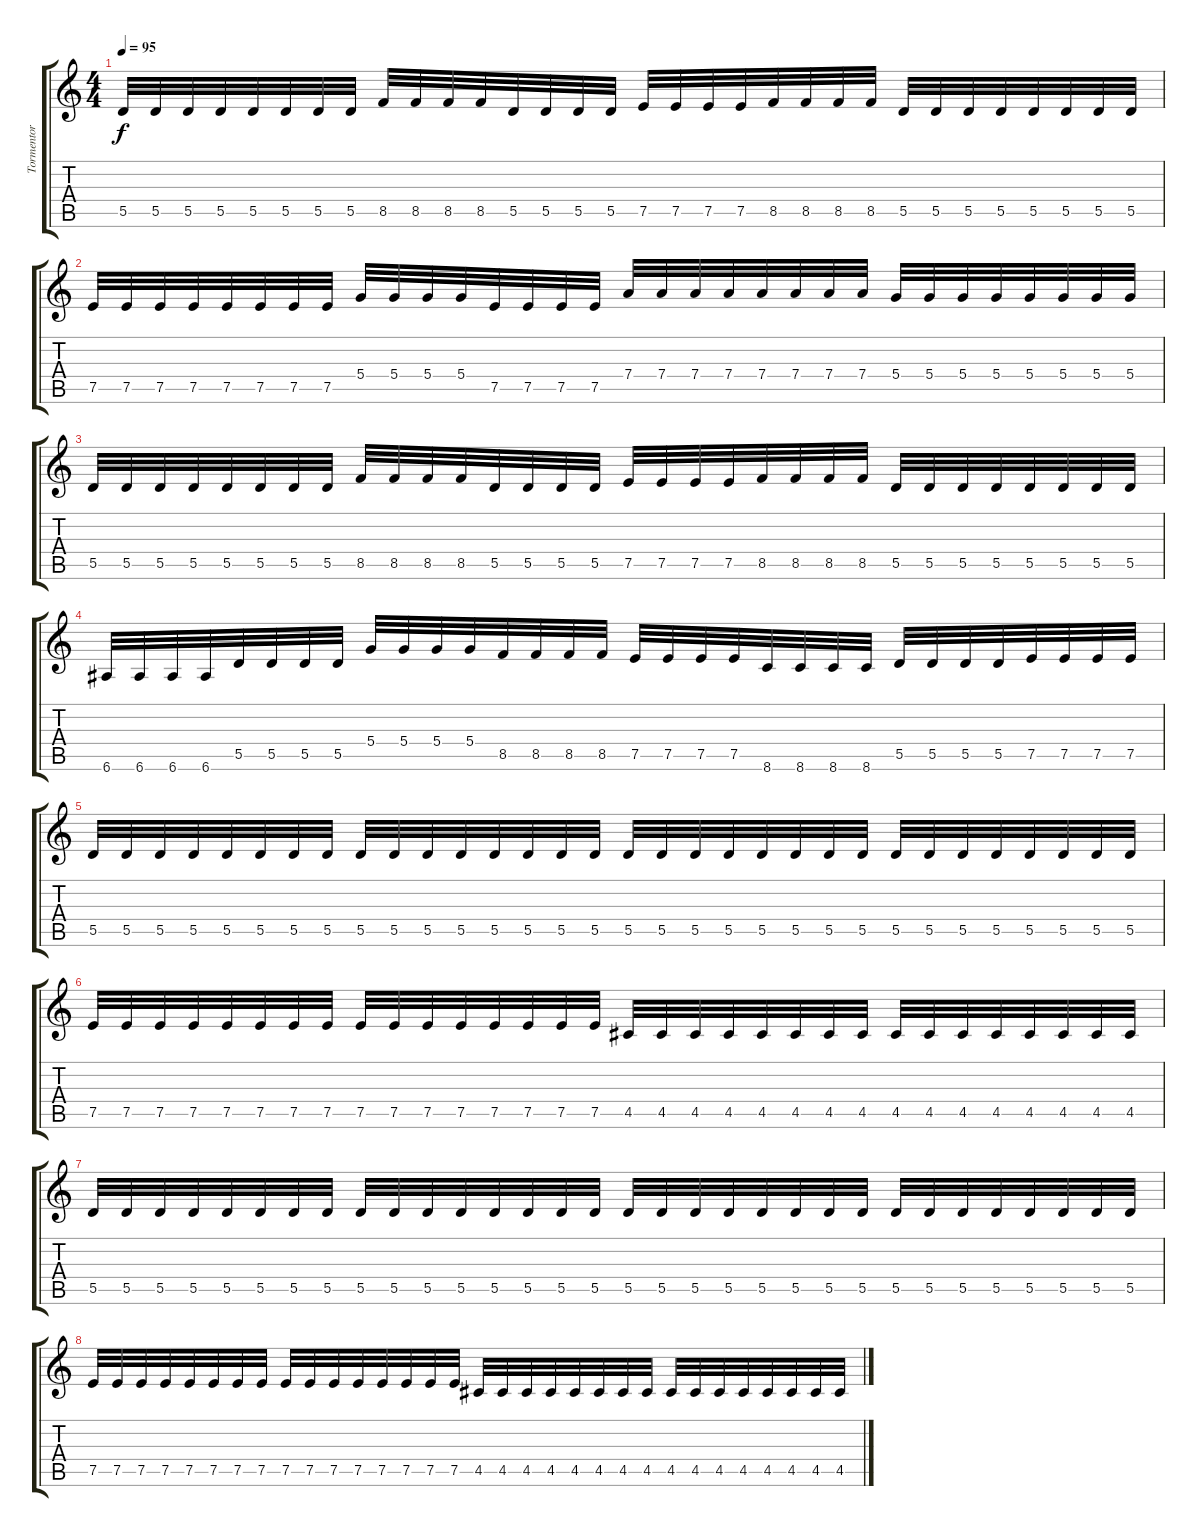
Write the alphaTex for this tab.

\track ("Tormentor" "Tormentor") {instrument distortionguitar}
\staff {score tabs}
\tuning (E4 B3 G3 D3 A2 E2) {hide}
\ts (4 4)
\tempo 95
\clef g2
\ks c
5.5.32{dy f volume 10} 5.5.32 5.5.32 5.5.32 5.5.32 5.5.32 5.5.32 5.5.32 8.5.32 8.5.32 8.5.32 8.5.32 5.5.32 5.5.32 5.5.32 5.5.32 7.5.32 7.5.32 7.5.32 7.5.32 8.5.32 8.5.32 8.5.32 8.5.32 5.5.32 5.5.32 5.5.32 5.5.32 5.5.32 5.5.32 5.5.32 5.5.32 |
7.5.32 7.5.32 7.5.32 7.5.32 7.5.32 7.5.32 7.5.32 7.5.32 5.4.32 5.4.32 5.4.32 5.4.32 7.5.32 7.5.32 7.5.32 7.5.32 7.4.32 7.4.32 7.4.32 7.4.32 7.4.32 7.4.32 7.4.32 7.4.32 5.4.32 5.4.32 5.4.32 5.4.32 5.4.32 5.4.32 5.4.32 5.4.32 |
5.5.32 5.5.32 5.5.32 5.5.32 5.5.32 5.5.32 5.5.32 5.5.32 8.5.32 8.5.32 8.5.32 8.5.32 5.5.32 5.5.32 5.5.32 5.5.32 7.5.32 7.5.32 7.5.32 7.5.32 8.5.32 8.5.32 8.5.32 8.5.32 5.5.32 5.5.32 5.5.32 5.5.32 5.5.32 5.5.32 5.5.32 5.5.32 |
6.6.32 6.6.32 6.6.32 6.6.32 5.5.32 5.5.32 5.5.32 5.5.32 5.4.32 5.4.32 5.4.32 5.4.32 8.5.32 8.5.32 8.5.32 8.5.32 7.5.32 7.5.32 7.5.32 7.5.32 8.6.32 8.6.32 8.6.32 8.6.32 5.5.32 5.5.32 5.5.32 5.5.32 7.5.32 7.5.32 7.5.32 7.5.32 |
5.5.32{volume 12} 5.5.32 5.5.32 5.5.32 5.5.32 5.5.32 5.5.32 5.5.32 5.5.32 5.5.32 5.5.32 5.5.32 5.5.32 5.5.32 5.5.32 5.5.32 5.5.32 5.5.32 5.5.32 5.5.32 5.5.32 5.5.32 5.5.32 5.5.32 5.5.32 5.5.32 5.5.32 5.5.32 5.5.32 5.5.32 5.5.32 5.5.32 |
7.5.32 7.5.32 7.5.32 7.5.32 7.5.32 7.5.32 7.5.32 7.5.32 7.5.32 7.5.32 7.5.32 7.5.32 7.5.32 7.5.32 7.5.32 7.5.32 4.5.32 4.5.32 4.5.32 4.5.32 4.5.32 4.5.32 4.5.32 4.5.32 4.5.32 4.5.32 4.5.32 4.5.32 4.5.32 4.5.32 4.5.32 4.5.32 |
5.5.32 5.5.32 5.5.32 5.5.32 5.5.32 5.5.32 5.5.32 5.5.32 5.5.32 5.5.32 5.5.32 5.5.32 5.5.32 5.5.32 5.5.32 5.5.32 5.5.32 5.5.32 5.5.32 5.5.32 5.5.32 5.5.32 5.5.32 5.5.32 5.5.32 5.5.32 5.5.32 5.5.32 5.5.32 5.5.32 5.5.32 5.5.32 |
7.5.32 7.5.32 7.5.32 7.5.32 7.5.32 7.5.32 7.5.32 7.5.32 7.5.32 7.5.32 7.5.32 7.5.32 7.5.32 7.5.32 7.5.32 7.5.32 4.5.32 4.5.32 4.5.32 4.5.32 4.5.32 4.5.32 4.5.32 4.5.32 4.5.32 4.5.32 4.5.32 4.5.32 4.5.32 4.5.32 4.5.32 4.5.32
